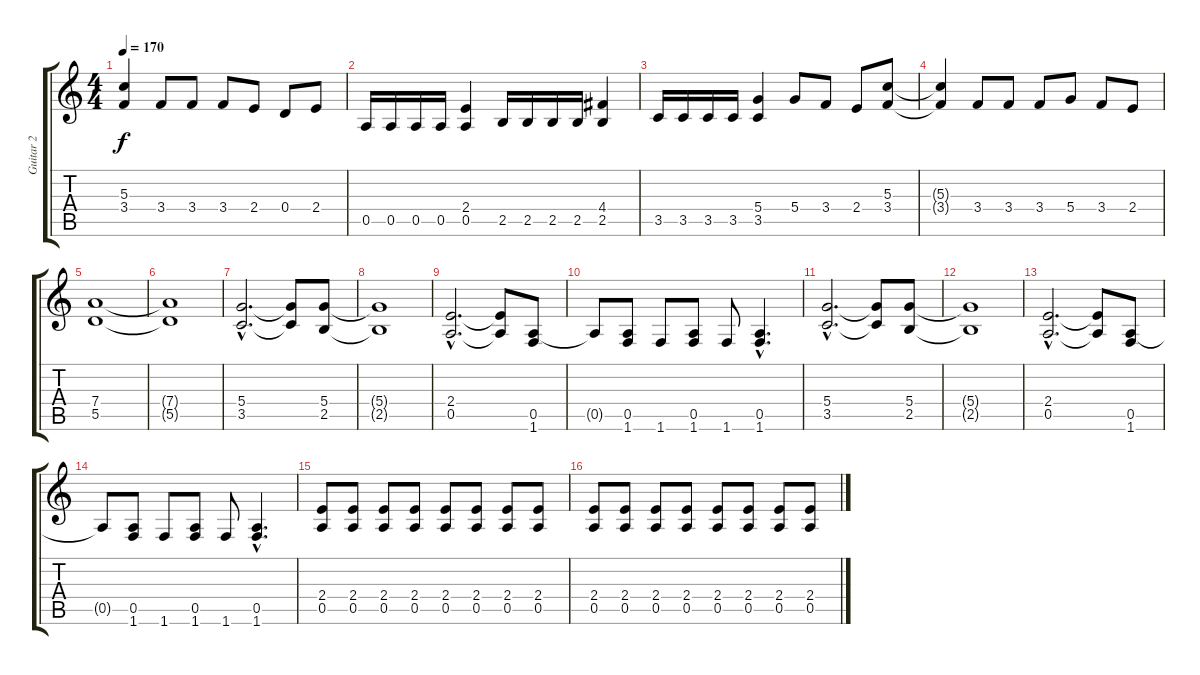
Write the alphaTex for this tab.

\track ("Guitar 2" "Guitar 2") {instrument distortionguitar}
\staff {score tabs}
\tuning (E4 B3 G3 D3 A2 E2) {hide}
\ts (4 4)
\tempo 170
\clef g2
\ks c
(5.3{t} 3.4{t}).4{dy f} 3.4.8 3.4.8 3.4.8 2.4.8 0.4.8 2.4.8 |
0.5.16 0.5.16 0.5.16 0.5.16 (2.4 0.5).4 2.5.16 2.5.16 2.5.16 2.5.16 (4.4 2.5).4 |
3.5.16 3.5.16 3.5.16 3.5.16 (5.4 3.5).4 5.4.8 3.4.8 2.4.8 (5.3 3.4).8 |
(5.3{t} 3.4{t}).4 3.4.8 3.4.8 3.4.8 5.4.8 3.4.8 2.4.8 |
(7.4 5.5).1 |
(7.4{t} 5.5{t}).1 |
(5.4{hac} 3.5{hac}).2{d} (5.4{t} 3.5{t}).8 (5.4 2.5).8 |
(5.4{t} 2.5{t}).1 |
(2.4{hac} 0.5{hac}).2{d} (2.4{t} 0.5{t}).8 (0.5 1.6).8 |
0.5{t}.8 (0.5 1.6).8 1.6.8 (0.5 1.6).8 1.6.8 (0.5{hac} 1.6{hac}).4{d} |
(5.4{hac} 3.5{hac}).2{d} (5.4{t} 3.5{t}).8 (5.4 2.5).8 |
(5.4{t} 2.5{t}).1 |
(2.4{hac} 0.5{hac}).2{d} (2.4{t} 0.5{t}).8 (0.5 1.6).8 |
0.5{t}.8 (0.5 1.6).8 1.6.8 (0.5 1.6).8 1.6.8 (0.5{hac} 1.6{hac}).4{d} |
(2.4 0.5).8 (2.4 0.5).8 (2.4 0.5).8 (2.4 0.5).8 (2.4 0.5).8 (2.4 0.5).8 (2.4 0.5).8 (2.4 0.5).8 |
(2.4 0.5).8 (2.4 0.5).8 (2.4 0.5).8 (2.4 0.5).8 (2.4 0.5).8 (2.4 0.5).8 (2.4 0.5).8 (2.4 0.5).8
